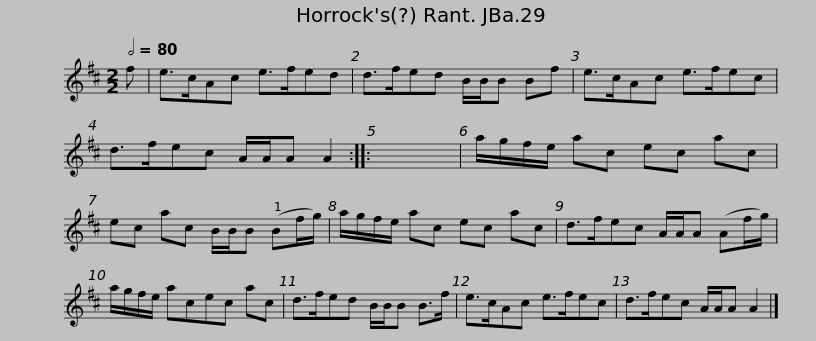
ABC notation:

X:1
L:1/8
Q:1/2=80
M:2/2
I:linebreak $
K:D
V:1 treble
V:1
 f | e>cAc e>fed | d>fed B/B/B Bf | e>cAc e>fec | d>fec A/A/A A2 ::$ %5
 x8 | a/g/f/e/ ac ec ac | ec ac B/B/B (Bf/g/) | a/g/f/e/ ac ec ac | d>fec A/A/A (Af/g/) |$ %10
 a/g/f/e/ acec ac | d>fed B/B/B B>f | e>cAc e>fec | d>fec A/A/A A2 |] %14
